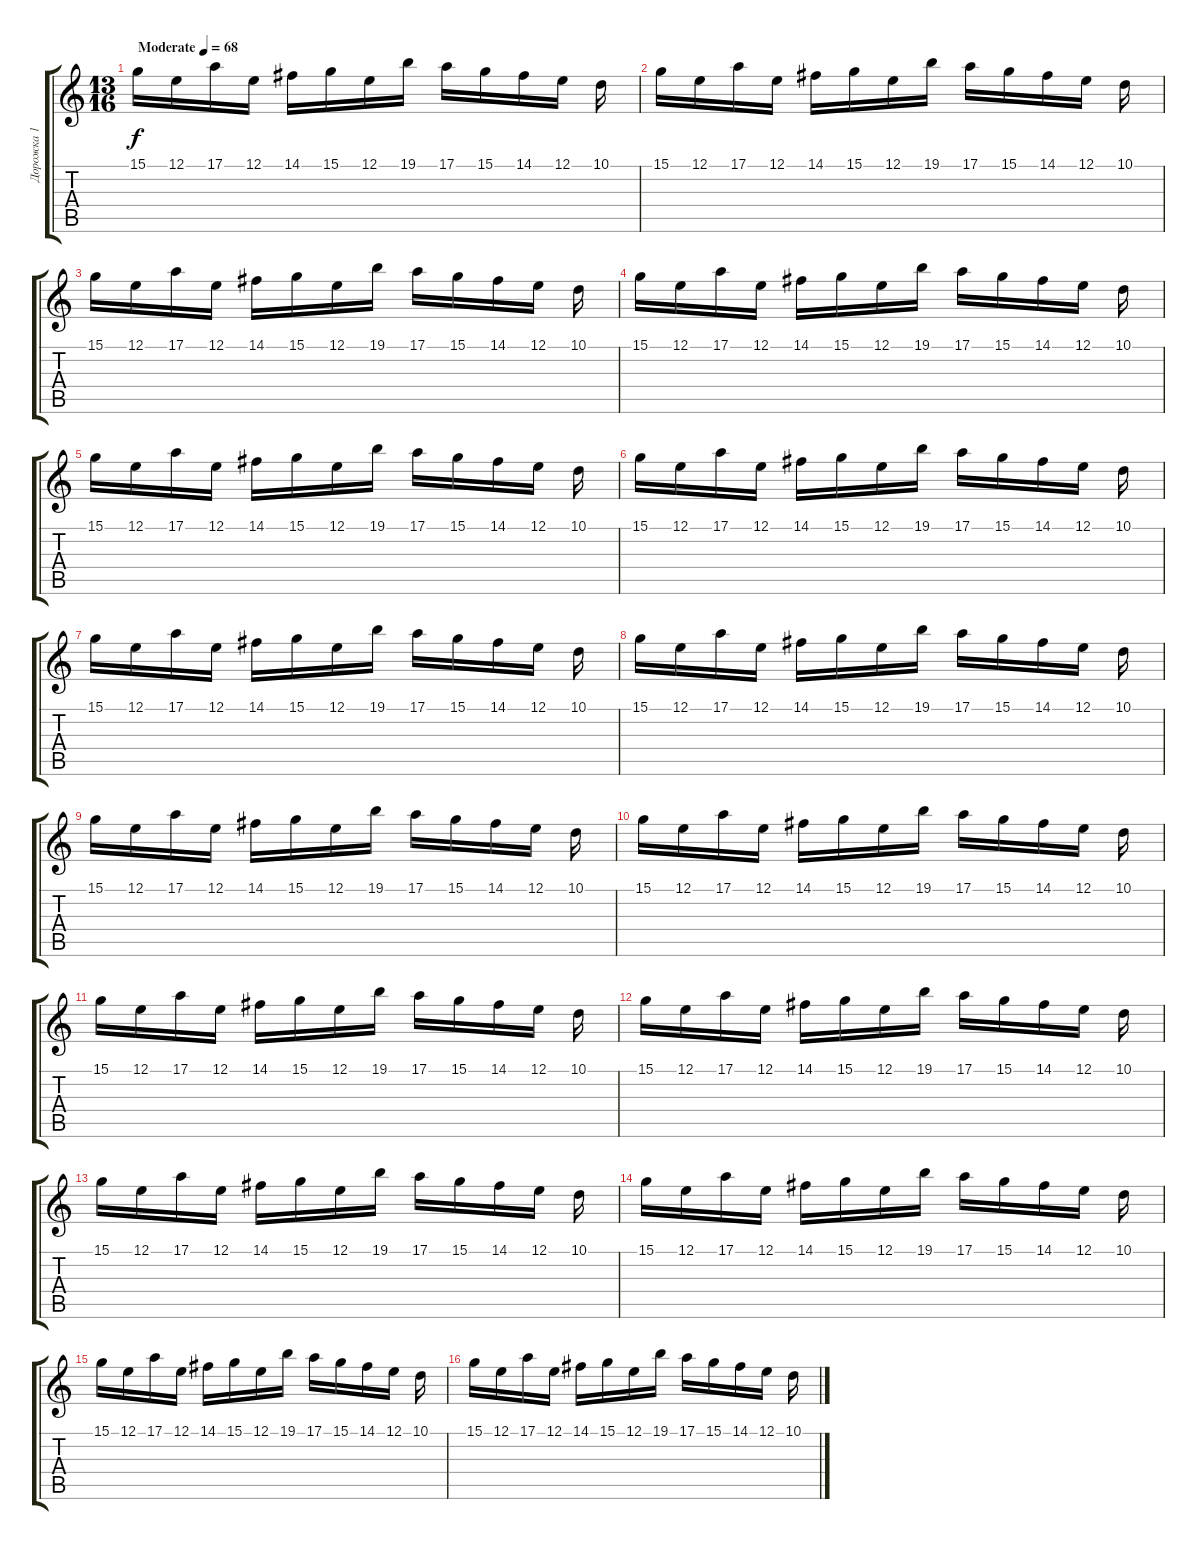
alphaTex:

\track ("Дорожка 1" "Дорожка 1") {instrument acousticgrandpiano}
\staff {score tabs}
\tuning (E4 B3 G3 D3 A2 E2) {hide}
\ts (13 16)
\tempo (68 "Moderate")
\clef g2
\ks c
15.1.16{dy f instrument acousticgrandpiano} 12.1.16 17.1.16 12.1.16 14.1.16 15.1.16 12.1.16 19.1.16 17.1.16 15.1.16 14.1.16 12.1.16 10.1.16 |
15.1.16 12.1.16 17.1.16 12.1.16 14.1.16 15.1.16 12.1.16 19.1.16 17.1.16 15.1.16 14.1.16 12.1.16 10.1.16 |
15.1.16 12.1.16 17.1.16 12.1.16 14.1.16 15.1.16 12.1.16 19.1.16 17.1.16 15.1.16 14.1.16 12.1.16 10.1.16 |
15.1.16 12.1.16 17.1.16 12.1.16 14.1.16 15.1.16 12.1.16 19.1.16 17.1.16 15.1.16 14.1.16 12.1.16 10.1.16 |
15.1.16 12.1.16 17.1.16 12.1.16 14.1.16 15.1.16 12.1.16 19.1.16 17.1.16 15.1.16 14.1.16 12.1.16 10.1.16 |
15.1.16 12.1.16 17.1.16 12.1.16 14.1.16 15.1.16 12.1.16 19.1.16 17.1.16 15.1.16 14.1.16 12.1.16 10.1.16 |
15.1.16 12.1.16 17.1.16 12.1.16 14.1.16 15.1.16 12.1.16 19.1.16 17.1.16 15.1.16 14.1.16 12.1.16 10.1.16 |
15.1.16 12.1.16 17.1.16 12.1.16 14.1.16 15.1.16 12.1.16 19.1.16 17.1.16 15.1.16 14.1.16 12.1.16 10.1.16 |
15.1.16 12.1.16 17.1.16 12.1.16 14.1.16 15.1.16 12.1.16 19.1.16 17.1.16 15.1.16 14.1.16 12.1.16 10.1.16 |
15.1.16 12.1.16 17.1.16 12.1.16 14.1.16 15.1.16 12.1.16 19.1.16 17.1.16 15.1.16 14.1.16 12.1.16 10.1.16 |
15.1.16 12.1.16 17.1.16 12.1.16 14.1.16 15.1.16 12.1.16 19.1.16 17.1.16 15.1.16 14.1.16 12.1.16 10.1.16 |
15.1.16 12.1.16 17.1.16 12.1.16 14.1.16 15.1.16 12.1.16 19.1.16 17.1.16 15.1.16 14.1.16 12.1.16 10.1.16 |
15.1.16 12.1.16 17.1.16 12.1.16 14.1.16 15.1.16 12.1.16 19.1.16 17.1.16 15.1.16 14.1.16 12.1.16 10.1.16 |
15.1.16 12.1.16 17.1.16 12.1.16 14.1.16 15.1.16 12.1.16 19.1.16 17.1.16 15.1.16 14.1.16 12.1.16 10.1.16 |
15.1.16 12.1.16 17.1.16 12.1.16 14.1.16 15.1.16 12.1.16 19.1.16 17.1.16 15.1.16 14.1.16 12.1.16 10.1.16 |
15.1.16 12.1.16 17.1.16 12.1.16 14.1.16 15.1.16 12.1.16 19.1.16 17.1.16 15.1.16 14.1.16 12.1.16 10.1.16
